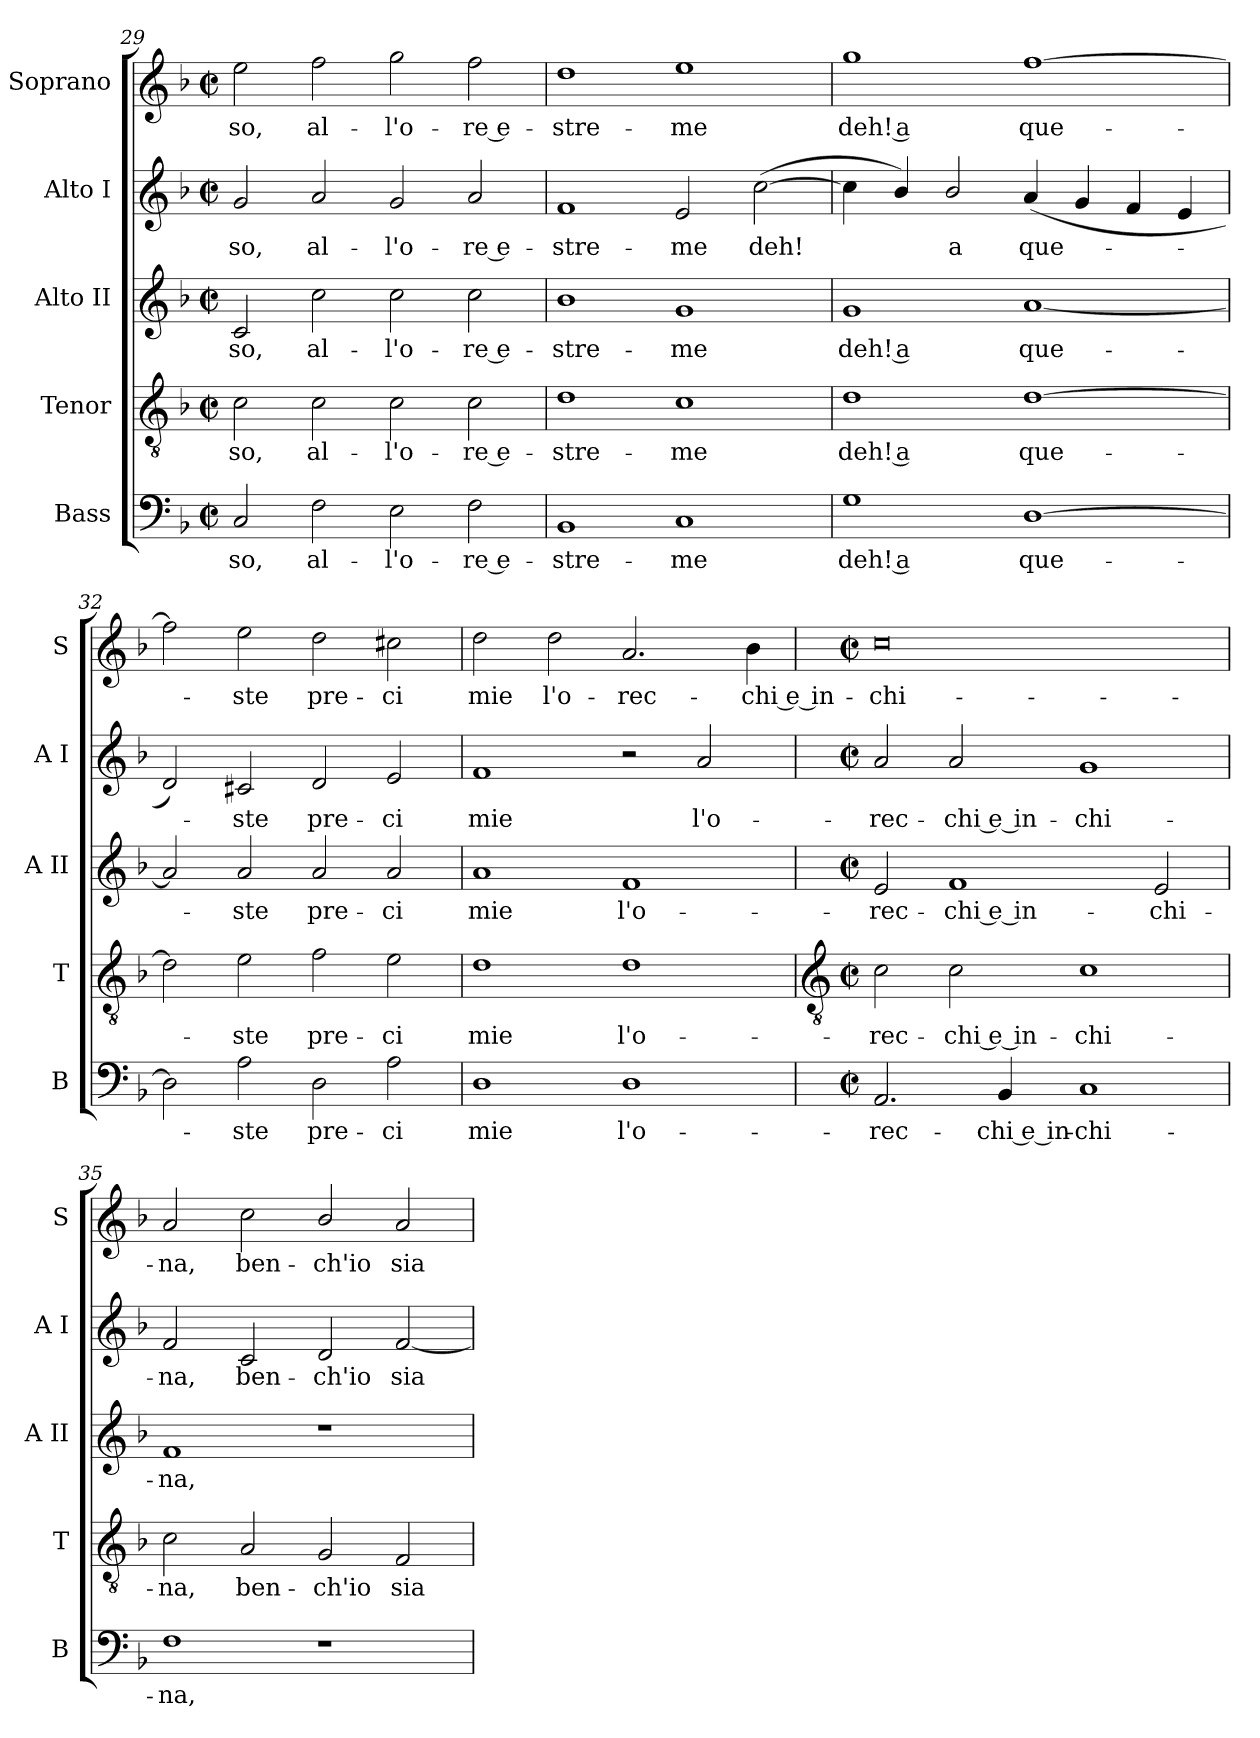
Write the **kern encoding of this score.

**kern	**text	**kern	**text	**kern	**text	**kern	**text	**kern	**text
*part5	*part5	*part4	*part4	*part3	*part3	*part2	*part2	*part1	*part1
*staff5	*staff5	*staff4	*staff4	*staff3	*staff3	*staff2	*staff2	*staff1	*staff1
*I"Bass	*	*I"Tenor	*	*I"Alto II	*	*I"Alto I	*	*I"Soprano	*
*I'B	*	*I'T	*	*I'A II	*	*I'A I	*	*I'S	*
*clefF4	*	*clefGv2	*	*clefG2	*	*clefG2	*	*clefG2	*
*k[b-]	*	*k[b-]	*	*k[b-]	*	*k[b-]	*	*k[b-]	*
*F:	*	*F:	*	*F:	*	*F:	*	*F:	*
*M4/2	*	*M4/2	*	*M4/2	*	*M4/2	*	*M4/2	*
*met(c|)	*	*met(c|)	*	*met(c|)	*	*met(c|)	*	*met(c|)	*
=29	=29	=29	=29	=29	=29	=29	=29	=29	=29
!	!LO:LY:b	!	!LO:LY:b	!	!LO:LY:b	!	!LO:LY:b	!	!LO:LY:b
2C	-so,	2c	-so,	2c	-so,	2g	-so,	2ee	-so,
!	!LO:LY:b	!	!LO:LY:b	!	!LO:LY:b	!	!LO:LY:b	!	!LO:LY:b
2F	al-	2c	al-	2cc	al-	2a	al-	2ff	al-
!	!LO:LY:b	!	!LO:LY:b	!	!LO:LY:b	!	!LO:LY:b	!	!LO:LY:b
2E	-l'o-	2c	-l'o-	2cc	-l'o-	2g	-l'o-	2gg	-l'o-
!	!LO:LY:b	!	!LO:LY:b	!	!LO:LY:b	!	!LO:LY:b	!	!LO:LY:b
2F	-re e-	2c	-re e-	2cc	-re e-	2a	-re e-	2ff	-re e-
=30	=30	=30	=30	=30	=30	=30	=30	=30	=30
!	!LO:LY:b	!	!LO:LY:b	!	!LO:LY:b	!	!LO:LY:b	!	!LO:LY:b
1BB-	-stre-	1d	-stre-	1b-	-stre-	1f	-stre-	1dd	-stre-
!	!LO:LY:b	!	!LO:LY:b	!	!LO:LY:b	!	!LO:LY:b	!	!LO:LY:b
1C	-me	1c	-me	1g	-me	2e	-me	1ee	-me
!	!	!	!	!	!	!	!LO:LY:b	!	!
.	.	.	.	.	.	(>[2cc	deh!	.	.
=31	=31	=31	=31	=31	=31	=31	=31	=31	=31
!	!LO:LY:b	!	!LO:LY:b	!	!LO:LY:b	!	!	!	!LO:LY:b
1G	deh! a	1d	deh! a	1g	deh! a	4cc]	.	1gg	deh! a
.	.	.	.	.	.	4b-/)	.	.	.
!	!	!	!	!	!	!	!LO:LY:b	!	!
.	.	.	.	.	.	2b-/	a	.	.
!	!LO:LY:b	!	!LO:LY:b	!	!LO:LY:b	!	!LO:LY:b	!	!LO:LY:b
[1D	que-	[1d	que-	[1a	que-	(<4a	que-	[1ff	que-
.	.	.	.	.	.	4g	.	.	.
.	.	.	.	.	.	4f	.	.	.
.	.	.	.	.	.	4e	.	.	.
=32	=32	=32	=32	=32	=32	=32	=32	=32	=32
2D]	.	2d]	.	2a]	.	2d)	.	2ff]	.
!	!LO:LY:b	!	!LO:LY:b	!	!LO:LY:b	!	!LO:LY:b	!	!LO:LY:b
2A	ste	2e	ste	2a	ste	2c#X	ste	2ee	ste
!	!LO:LY:b	!	!LO:LY:b	!	!LO:LY:b	!	!LO:LY:b	!	!LO:LY:b
2D	pre-	2f	pre-	2a	pre-	2d	pre-	2dd	pre-
!	!LO:LY:b	!	!LO:LY:b	!	!LO:LY:b	!	!LO:LY:b	!	!LO:LY:b
2A	-ci	2e	-ci	2a	-ci	2e	-ci	2cc#X	-ci
=33	=33	=33	=33	=33	=33	=33	=33	=33	=33
!	!LO:LY:b	!	!LO:LY:b	!	!LO:LY:b	!	!LO:LY:b	!	!LO:LY:b
1D	mie	1d	mie	1a	mie	1f	mie	2dd	mie
!	!	!	!	!	!	!	!	!	!LO:LY:b
.	.	.	.	.	.	.	.	2dd	l'o-
!	!LO:LY:b	!	!LO:LY:b	!	!LO:LY:b	!	!	!	!LO:LY:b
1D	l'o-	1d	l'o-	1f	l'o-	2r	.	2.a	-rec-
!	!	!	!	!	!	!	!LO:LY:b	!	!
.	.	.	.	.	.	2a	l'o-	.	.
!	!	!	!	!	!	!	!	!	!LO:LY:b
.	.	.	.	.	.	.	.	4b-	-chi e in-
!!LO:LB:g=z
=34	=34	=34	=34	=34	=34	=34	=34	=34	=34
*	*	*clefGv2	*	*	*	*	*	*	*
*M4/2	*	*M4/2	*	*M4/2	*	*M4/2	*	*M4/2	*
*met(c|)	*	*met(c|)	*	*met(c|)	*	*met(c|)	*	*met(c|)	*
!	!LO:LY:b	!	!LO:LY:b	!	!LO:LY:b	!	!LO:LY:b	!	!LO:LY:b
2.AA	-rec-	2c	-rec-	2e	-rec-	2a	-rec-	0cc	-chi-
!	!	!	!LO:LY:b	!	!LO:LY:b	!	!LO:LY:b	!	!
.	.	2c	-chi e in-	1f	-chi e in-	2a	-chi e in-	.	.
!	!LO:LY:b	!	!	!	!	!	!	!	!
4BB-	-chi e in-	.	.	.	.	.	.	.	.
!	!LO:LY:b	!	!LO:LY:b	!	!	!	!LO:LY:b	!	!
1C	-chi-	1c	-chi-	.	.	1g	-chi-	.	.
!	!	!	!	!	!LO:LY:b	!	!	!	!
.	.	.	.	2e	-chi-	.	.	.	.
=35	=35	=35	=35	=35	=35	=35	=35	=35	=35
!	!LO:LY:b	!	!LO:LY:b	!	!LO:LY:b	!	!LO:LY:b	!	!LO:LY:b
1F	-na,	2c	-na,	1f	-na,	2f	-na,	2a	-na,
!	!	!	!LO:LY:b	!	!	!	!LO:LY:b	!	!LO:LY:b
.	.	2A	ben-	.	.	2c	ben-	2cc	ben-
!	!	!	!LO:LY:b	!	!	!	!LO:LY:b	!	!LO:LY:b
1r	.	2G	-ch'io	1r	.	2d	-ch'io	2b-/	-ch'io
!	!	!	!LO:LY:b	!	!	!	!LO:LY:b	!	!LO:LY:b
.	.	2F	sia	.	.	[2f	sia	2a	sia
=	=	=	=	=	=	=	=	=	=
*-	*-	*-	*-	*-	*-	*-	*-	*-	*-
